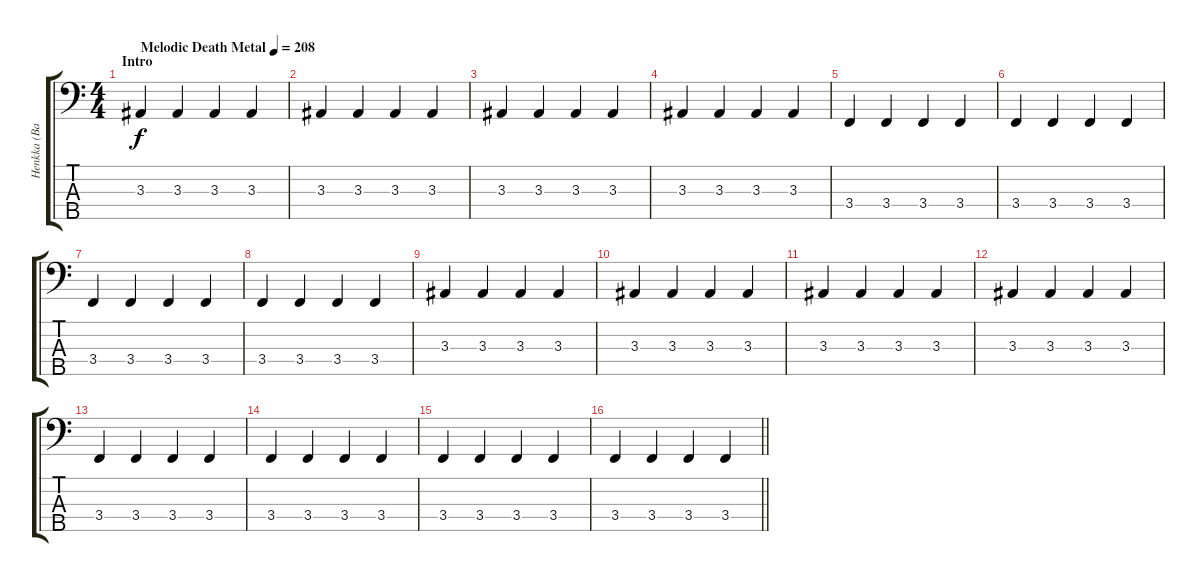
\track ("Henkka (Bass)" "Henkka (Ba") {instrument electricbasspick}
\staff {score tabs}
\tuning (F2 C2 G1 D1 A0) {hide}
\ts (4 4)
\section ("" "Intro")
\tempo (208 "Melodic Death Metal")
\clef f4
\ks c
3.3.4{dy f volume 16 balance 8 instrument electricbasspick} 3.3.4 3.3.4 3.3.4 |
3.3.4 3.3.4 3.3.4 3.3.4 |
3.3.4 3.3.4 3.3.4 3.3.4 |
3.3.4 3.3.4 3.3.4 3.3.4 |
3.4.4 3.4.4 3.4.4 3.4.4 |
3.4.4 3.4.4 3.4.4 3.4.4 |
3.4.4 3.4.4 3.4.4 3.4.4 |
3.4.4 3.4.4 3.4.4 3.4.4 |
3.3.4 3.3.4 3.3.4 3.3.4 |
3.3.4 3.3.4 3.3.4 3.3.4 |
3.3.4 3.3.4 3.3.4 3.3.4 |
3.3.4 3.3.4 3.3.4 3.3.4 |
3.4.4 3.4.4 3.4.4 3.4.4 |
3.4.4 3.4.4 3.4.4 3.4.4 |
3.4.4 3.4.4 3.4.4 3.4.4 |
\barLineRight lightlight
3.4.4 3.4.4 3.4.4 3.4.4
